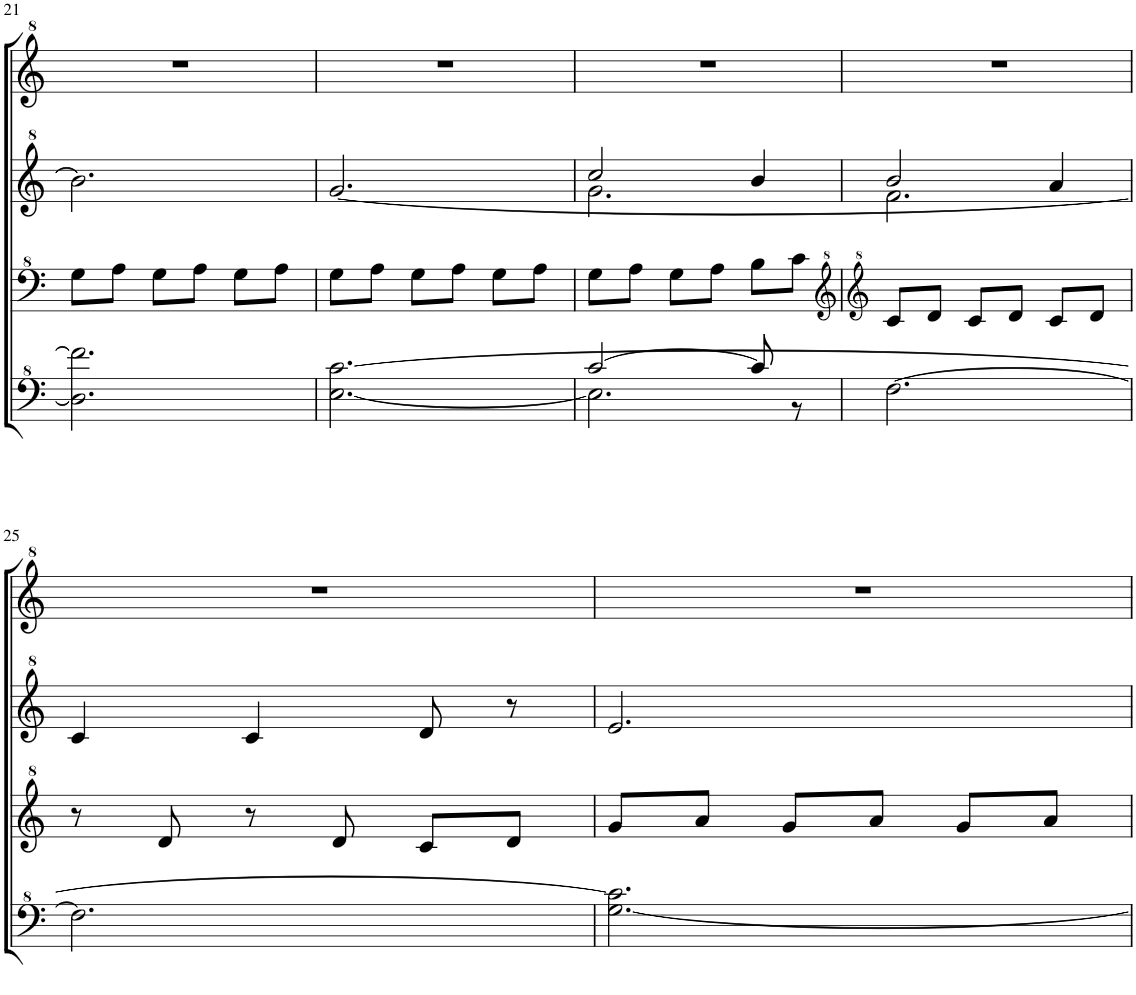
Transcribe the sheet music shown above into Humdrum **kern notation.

**kern	**kern	**kern	**kern
*part1	*part1	*part1	*part1
*staff4	*staff3	*staff2	*staff1
*I"Model III	*	*	*
!!LO:PB:g=z
*clefF^4	*clefF^4	*clefG^2	*clefG^2
*k[]	*k[]	*k[]	*k[]
*M3/4	*M3/4	*M3/4	*M3/4
=21	=21	=21	=21
2.d\] 2.ff\]	8g\L	2.bb\]	2.r
.	8a\J	.	.
.	8g\L	.	.
.	8a\J	.	.
.	8g\L	.	.
.	8a\J	.	.
=22	=22	=22	=22
[2.e\ [2.cc\	8g\L	[2.gg/	2.r
.	8a\J	.	.
.	8g\L	.	.
.	8a\J	.	.
.	8g\L	.	.
.	8a\J	.	.
=23	=23	=23	=23
*^	*	*^	*
2.e\]	[2cc/	8g\L	2ccc/	2.gg\	2.r
.	.	8a\J	.	.	.
.	.	8g\L	.	.	.
.	.	8a\J	.	.	.
.	8cc/]	8b\L	4bb/	.	.
.	8r	8cc\J	.	.	.
*v	*v	*	*	*	*
=24	=24	=24	=24	=24
*	*clefG^2	*	*	*
[2.f\	8cc/L	2bb/	2.ff\	2.r
.	8dd/J	.	.	.
.	8cc/L	.	.	.
.	8dd/J	.	.	.
.	8cc/L	4aa/	.	.
.	8dd/J	.	.	.
*	*	*v	*v	*
!!LO:LB:g=z
=25	=25	=25	=25
2.f\]	8r	4cc/	2.r
.	8dd/	.	.
.	8r	4cc/	.
.	8dd/	.	.
.	8cc/L	8dd/	.
.	8dd/J	8r	.
=26	=26	=26	=26
[2.g\ 2.cc\]	8gg/L	2.ee/	2.r
.	8aa/J	.	.
.	8gg/L	.	.
.	8aa/J	.	.
.	8gg/L	.	.
.	8aa/J	.	.
=	=	=	=
*-	*-	*-	*-
